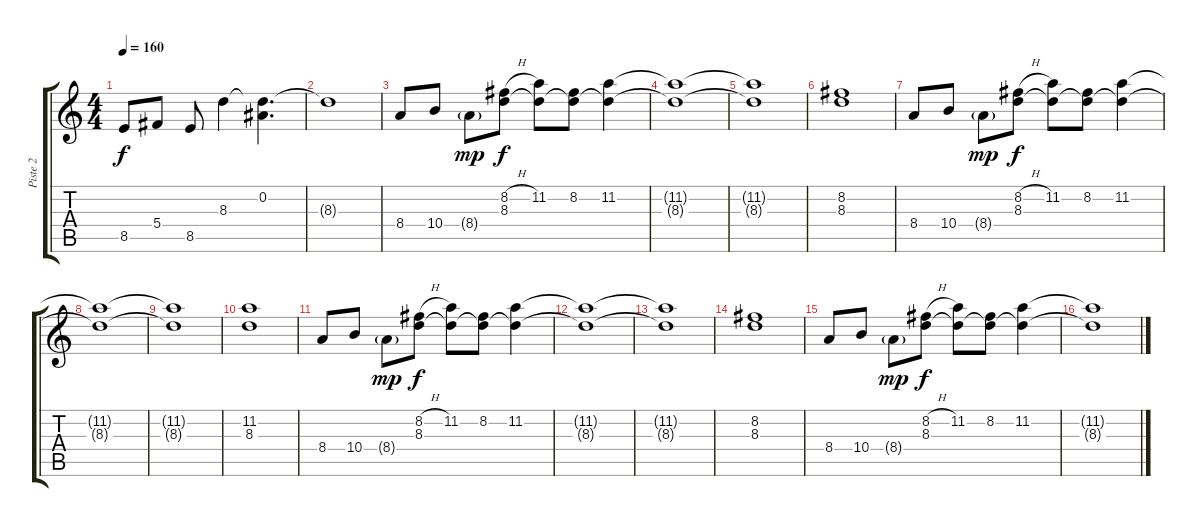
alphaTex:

\track ("Piste 2" "Piste 2") {instrument electricguitarjazz}
\staff {score tabs}
\tuning (Eb4 Bb3 Gb3 Db3 Ab2 Db2) {hide}
\ts (4 4)
\tempo 160
\clef g2
\ks c
8.5.8{dy f} 5.4.8 8.5.8 8.3.4 (0.2 8.3{t}).4{d} |
8.3{t}.1 |
8.4.8 10.4.8 8.4{g}.8{dy mp} (8.2{h} 8.3).8{dy f} (11.2 8.3{t}).8 (8.2 8.3{t}).8 (11.2 8.3{t}).4 |
(11.2{t} 8.3{t}).1 |
(11.2{t} 8.3{t}).1 |
(8.2 8.3).1 |
8.4.8 10.4.8 8.4{g}.8{dy mp} (8.2{h} 8.3).8{dy f} (11.2 8.3{t}).8 (8.2 8.3{t}).8 (11.2 8.3{t}).4 |
(11.2{t} 8.3{t}).1 |
(11.2{t} 8.3{t}).1 |
(11.2 8.3).1 |
8.4.8 10.4.8 8.4{g}.8{dy mp} (8.2{h} 8.3).8{dy f} (11.2 8.3{t}).8 (8.2 8.3{t}).8 (11.2 8.3{t}).4 |
(11.2{t} 8.3{t}).1 |
(11.2{t} 8.3{t}).1 |
(8.2 8.3).1 |
8.4.8 10.4.8 8.4{g}.8{dy mp} (8.2{h} 8.3).8{dy f} (11.2 8.3{t}).8 (8.2 8.3{t}).8 (11.2 8.3{t}).4 |
(11.2{t} 8.3{t}).1
